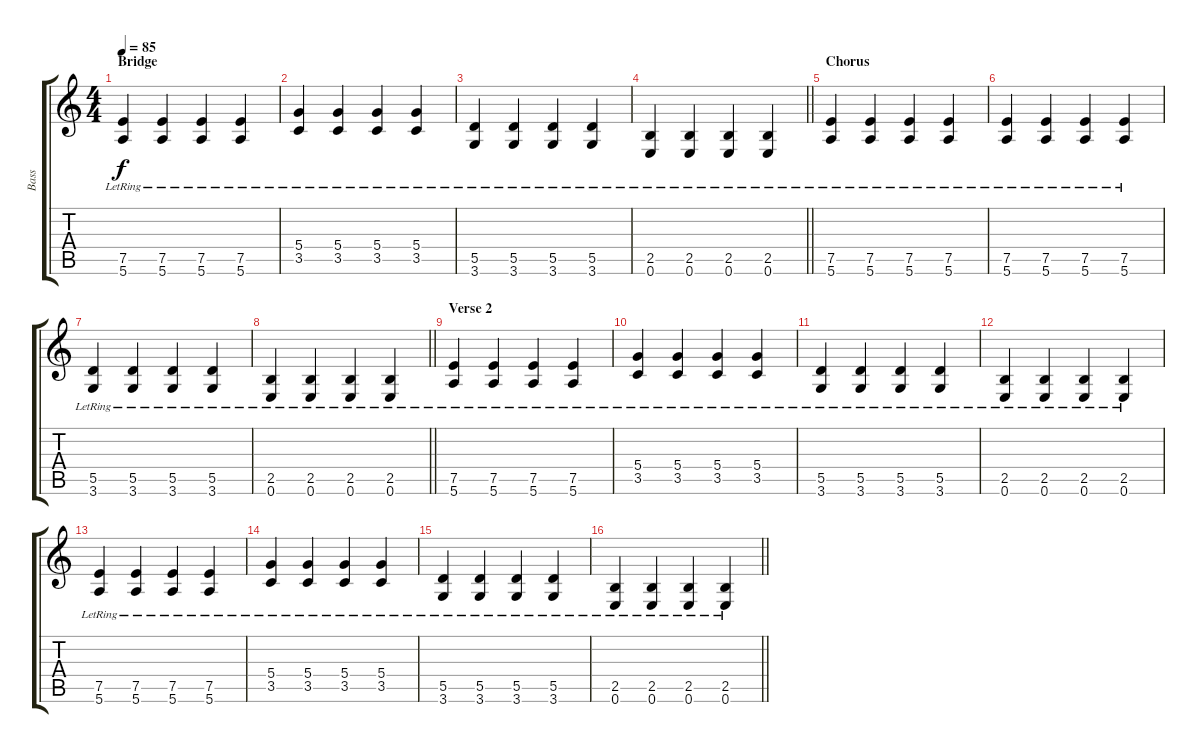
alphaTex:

\track ("Bass" "Bass") {instrument electricbassfinger}
\staff {score tabs}
\tuning (E4 B3 G3 D3 A2 E2) {hide}
\ts (4 4)
\section ("" "Bridge")
\tempo 85
\clef g2
\ks c
(7.5{lr} 5.6{lr}).4{dy f} (7.5{lr} 5.6{lr}).4 (7.5{lr} 5.6{lr}).4 (7.5{lr} 5.6{lr}).4 |
(5.4{lr} 3.5{lr}).4 (5.4{lr} 3.5{lr}).4 (5.4{lr} 3.5{lr}).4 (5.4{lr} 3.5{lr}).4 |
(5.5{lr} 3.6{lr}).4 (5.5{lr} 3.6{lr}).4 (5.5{lr} 3.6{lr}).4 (5.5{lr} 3.6{lr}).4 |
\barLineRight lightlight
(2.5{lr} 0.6{lr}).4 (2.5{lr} 0.6{lr}).4 (2.5{lr} 0.6{lr}).4 (2.5{lr} 0.6{lr}).4 |
\section ("" "Chorus")
(7.5{lr} 5.6{lr}).4 (7.5{lr} 5.6{lr}).4 (7.5{lr} 5.6{lr}).4 (7.5{lr} 5.6{lr}).4 |
(7.5{lr} 5.6{lr}).4 (7.5{lr} 5.6{lr}).4 (7.5{lr} 5.6{lr}).4 (7.5{lr} 5.6{lr}).4 |
(5.5{lr} 3.6{lr}).4 (5.5{lr} 3.6{lr}).4 (5.5{lr} 3.6{lr}).4 (5.5{lr} 3.6{lr}).4 |
\barLineRight lightlight
(2.5{lr} 0.6{lr}).4 (2.5{lr} 0.6{lr}).4 (2.5{lr} 0.6{lr}).4 (2.5{lr} 0.6{lr}).4 |
\section ("" "Verse 2")
(7.5{lr} 5.6{lr}).4 (7.5{lr} 5.6{lr}).4 (7.5{lr} 5.6{lr}).4 (7.5{lr} 5.6{lr}).4 |
(5.4{lr} 3.5{lr}).4 (5.4{lr} 3.5{lr}).4 (5.4{lr} 3.5{lr}).4 (5.4{lr} 3.5{lr}).4 |
(5.5{lr} 3.6{lr}).4 (5.5{lr} 3.6{lr}).4 (5.5{lr} 3.6{lr}).4 (5.5{lr} 3.6{lr}).4 |
(2.5{lr} 0.6{lr}).4 (2.5{lr} 0.6{lr}).4 (2.5{lr} 0.6{lr}).4 (2.5{lr} 0.6{lr}).4 |
(7.5{lr} 5.6{lr}).4 (7.5{lr} 5.6{lr}).4 (7.5{lr} 5.6{lr}).4 (7.5{lr} 5.6{lr}).4 |
(5.4{lr} 3.5{lr}).4 (5.4{lr} 3.5{lr}).4 (5.4{lr} 3.5{lr}).4 (5.4{lr} 3.5{lr}).4 |
(5.5{lr} 3.6{lr}).4 (5.5{lr} 3.6{lr}).4 (5.5{lr} 3.6{lr}).4 (5.5{lr} 3.6{lr}).4 |
\barLineRight lightlight
(2.5{lr} 0.6{lr}).4 (2.5{lr} 0.6{lr}).4 (2.5{lr} 0.6{lr}).4 (2.5{lr} 0.6{lr}).4
